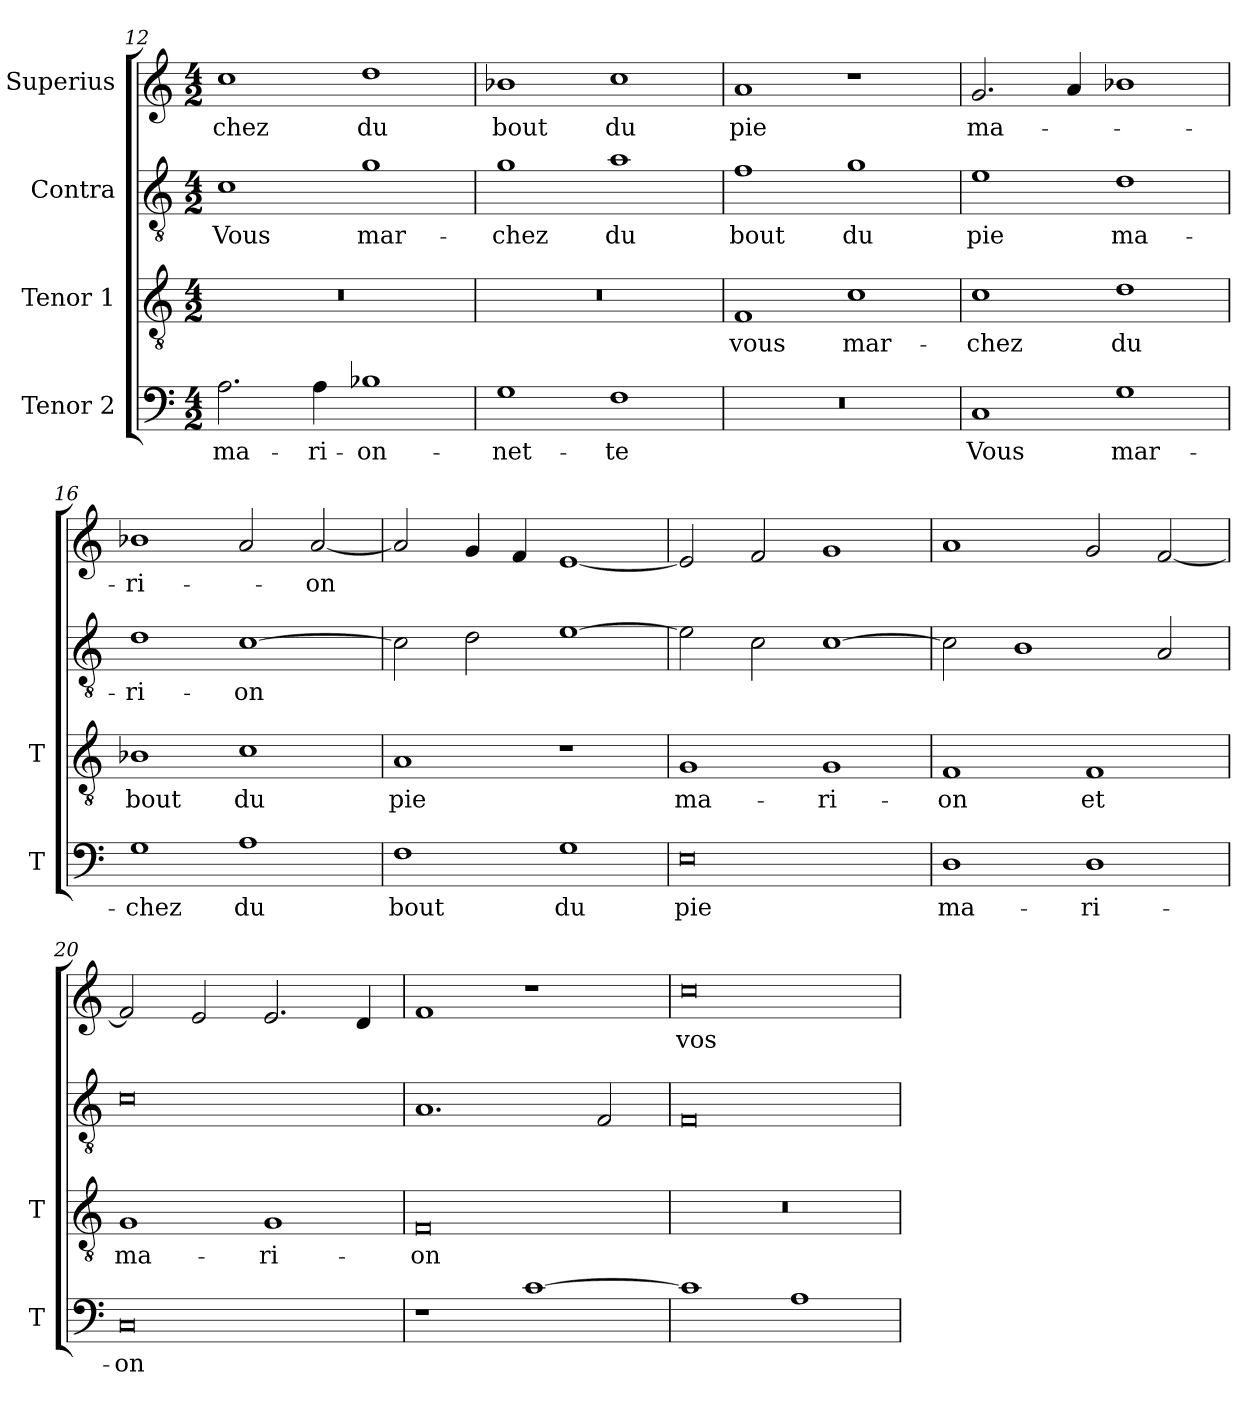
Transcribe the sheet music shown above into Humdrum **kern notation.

**kern	**text	**kern	**text	**kern	**text	**kern	**text
*part4	*part4	*part3	*part3	*part2	*part2	*part1	*part1
*staff4	*staff4	*staff3	*staff3	*staff2	*staff2	*staff1	*staff1
*I"Tenor 2	*	*I"Tenor 1	*	*I"Contra	*	*I"Superius	*
*I'T	*	*I'T	*	*	*	*	*
*clefF4	*	*clefGv2	*	*clefGv2	*	*clefG2	*
*M4/2	*	*M4/2	*	*M4/2	*	*M4/2	*
=12	=12	=12	=12	=12	=12	=12	=12
2.A	ma-	0r	.	1c	-Vous	1cc	-chez
4A	-ri-	.	.	.	.	.	.
1B-X	-on-	.	.	1g	mar-	1dd	-du
=13	=13	=13	=13	=13	=13	=13	=13
1G	-net-	0r	.	1g	-chez	1b-X	-bout
1F	-te	.	.	1a	-du	1cc	-du
=14	=14	=14	=14	=14	=14	=14	=14
0r	.	1F	-vous	1f	-bout	1a	-pie
.	.	1c	mar-	1g	-du	1r	.
=15	=15	=15	=15	=15	=15	=15	=15
1C	-Vous	1c	-chez	1e	-pie	2.g	ma-
.	.	.	.	.	.	4a	.
1G	mar-	1d	-du	1d	ma-	1b-X	.
=16	=16	=16	=16	=16	=16	=16	=16
1G	-chez	1B-X	-bout	1d	-ri-	1b-X	-ri-
1A	-du	1c	-du	[1c	-on	2a	.
.	.	.	.	.	.	[2a	-on
=17	=17	=17	=17	=17	=17	=17	=17
1F	-bout	1A	-pie	2c]	.	2a]	.
.	.	.	.	2d	.	4g	.
.	.	.	.	.	.	4f	.
1G	-du	1r	.	[1e	.	[1e	.
=18	=18	=18	=18	=18	=18	=18	=18
0E	-pie	1G	ma-	2e]	.	2e]	.
.	.	.	.	2c	.	2f	.
.	.	1G	-ri-	[1c	.	1g	.
=19	=19	=19	=19	=19	=19	=19	=19
1D	ma-	1F	-on	2c]	.	1a	.
.	.	.	.	1B	.	.	.
1D	-ri-	1F	-et	.	.	2g	.
.	.	.	.	2A	.	[2f	.
=20	=20	=20	=20	=20	=20	=20	=20
0C	-on	1G	ma-	0c	.	2f]	.
.	.	.	.	.	.	2e	.
.	.	1G	-ri-	.	.	2.e	.
.	.	.	.	.	.	4d	.
=21	=21	=21	=21	=21	=21	=21	=21
1r	.	0F	-on	1.A	.	1f	.
[1c	.	.	.	.	.	1r	.
.	.	.	.	2F	.	.	.
=22	=22	=22	=22	=22	=22	=22	=22
1c]	.	0r	.	0F	.	0cc	vos-
1A	.	.	.	.	.	.	.
=	=	=	=	=	=	=	=
*-	*-	*-	*-	*-	*-	*-	*-
